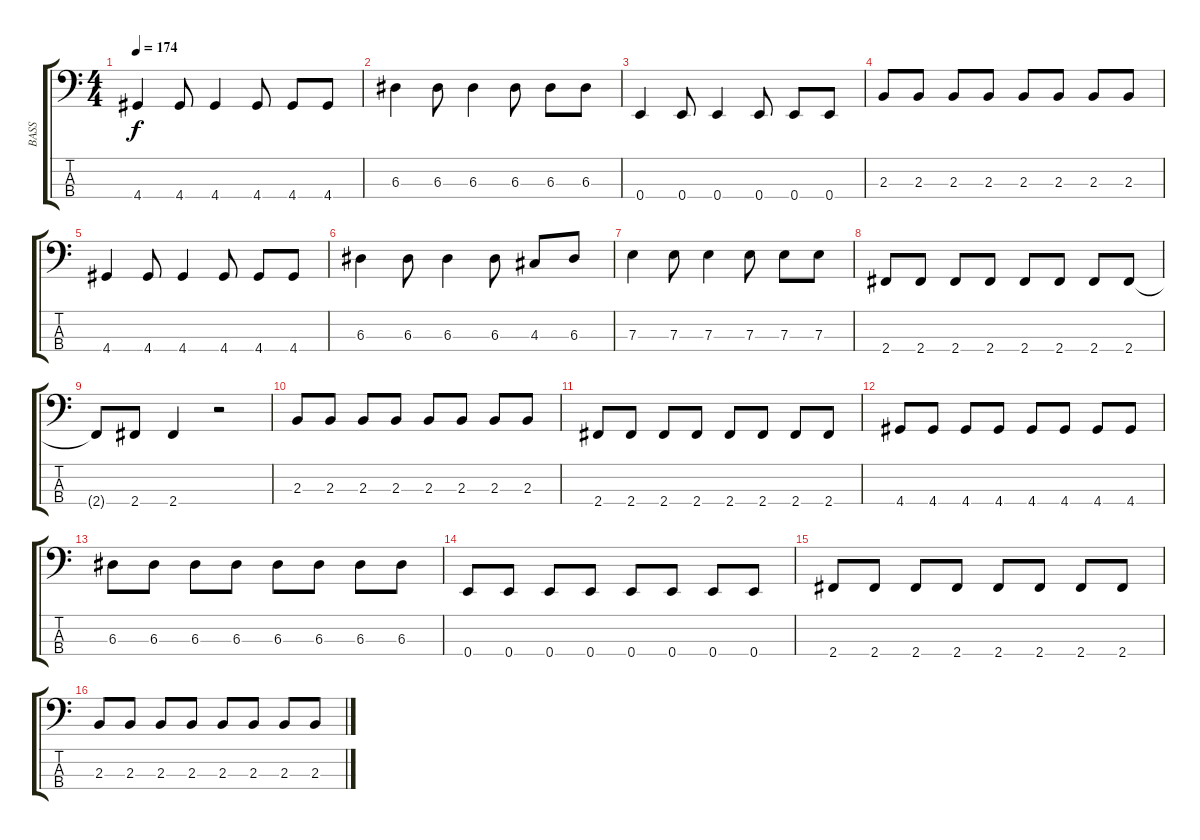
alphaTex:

\track ("BASS" "BASS") {instrument electricbasspick}
\staff {score tabs}
\tuning (G2 D2 A1 E1) {hide}
\ts (4 4)
\tempo 174
\clef f4
\ks c
4.4.4{dy f} 4.4.8 4.4.4 4.4.8 4.4.8 4.4.8 |
6.3.4 6.3.8 6.3.4 6.3.8 6.3.8 6.3.8 |
0.4.4 0.4.8 0.4.4 0.4.8 0.4.8 0.4.8 |
2.3.8 2.3.8 2.3.8 2.3.8 2.3.8 2.3.8 2.3.8 2.3.8 |
4.4.4 4.4.8 4.4.4 4.4.8 4.4.8 4.4.8 |
6.3.4 6.3.8 6.3.4 6.3.8 4.3.8 6.3.8 |
7.3.4 7.3.8 7.3.4 7.3.8 7.3.8 7.3.8 |
2.4.8 2.4.8 2.4.8 2.4.8 2.4.8 2.4.8 2.4.8 2.4.8 |
2.4{t}.8 2.4.8 2.4.4 r.2 |
2.3.8 2.3.8 2.3.8 2.3.8 2.3.8 2.3.8 2.3.8 2.3.8 |
2.4.8 2.4.8 2.4.8 2.4.8 2.4.8 2.4.8 2.4.8 2.4.8 |
4.4.8 4.4.8 4.4.8 4.4.8 4.4.8 4.4.8 4.4.8 4.4.8 |
6.3.8 6.3.8 6.3.8 6.3.8 6.3.8 6.3.8 6.3.8 6.3.8 |
0.4.8 0.4.8 0.4.8 0.4.8 0.4.8 0.4.8 0.4.8 0.4.8 |
2.4.8 2.4.8 2.4.8 2.4.8 2.4.8 2.4.8 2.4.8 2.4.8 |
2.3.8 2.3.8 2.3.8 2.3.8 2.3.8 2.3.8 2.3.8 2.3.8
